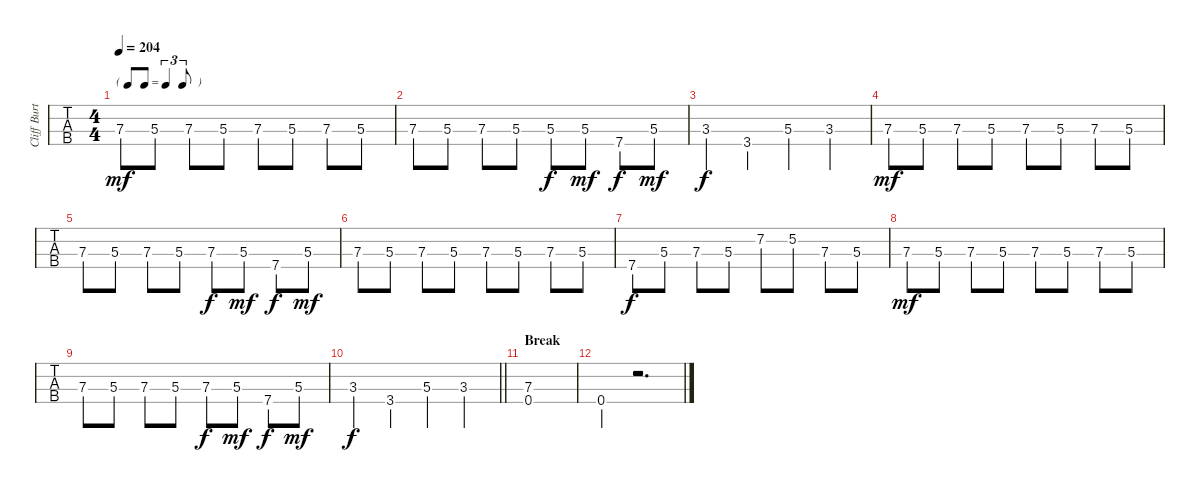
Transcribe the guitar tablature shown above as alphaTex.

\track ("Cliff Burton/Jason Newsted" "Cliff Burt") {instrument electricbassfinger}
\staff {tabs}
\tuning (G2 D2 A1 E1) {hide}
\ts (4 4)
\tf triplet8th
\tempo 204
\clef f4
\ks c
7.3.8{dy mf} 5.3.8 7.3.8 5.3.8 7.3.8 5.3.8 7.3.8 5.3.8 |
7.3.8 5.3.8 7.3.8 5.3.8 5.3.8{dy f} 5.3.8{dy mf} 7.4.8{dy f} 5.3.8{dy mf} |
3.3.4{dy f} 3.4.4 5.3.4 3.3.4 |
7.3.8{dy mf} 5.3.8 7.3.8 5.3.8 7.3.8 5.3.8 7.3.8 5.3.8 |
7.3.8 5.3.8 7.3.8 5.3.8 7.3.8{dy f} 5.3.8{dy mf} 7.4.8{dy f} 5.3.8{dy mf} |
7.3.8 5.3.8 7.3.8 5.3.8 7.3.8 5.3.8 7.3.8 5.3.8 |
7.4.8{dy f} 5.3.8 7.3.8 5.3.8 7.2.8 5.2.8 7.3.8 5.3.8 |
7.3.8{dy mf} 5.3.8 7.3.8 5.3.8 7.3.8 5.3.8 7.3.8 5.3.8 |
7.3.8 5.3.8 7.3.8 5.3.8 7.3.8{dy f} 5.3.8{dy mf} 7.4.8{dy f} 5.3.8{dy mf} |
\barLineRight lightlight
3.3.4{dy f} 3.4.4 5.3.4 3.3.4 |
\section ("" "Break")
(7.3 0.4).1 |
0.4.4 r.2{d}
